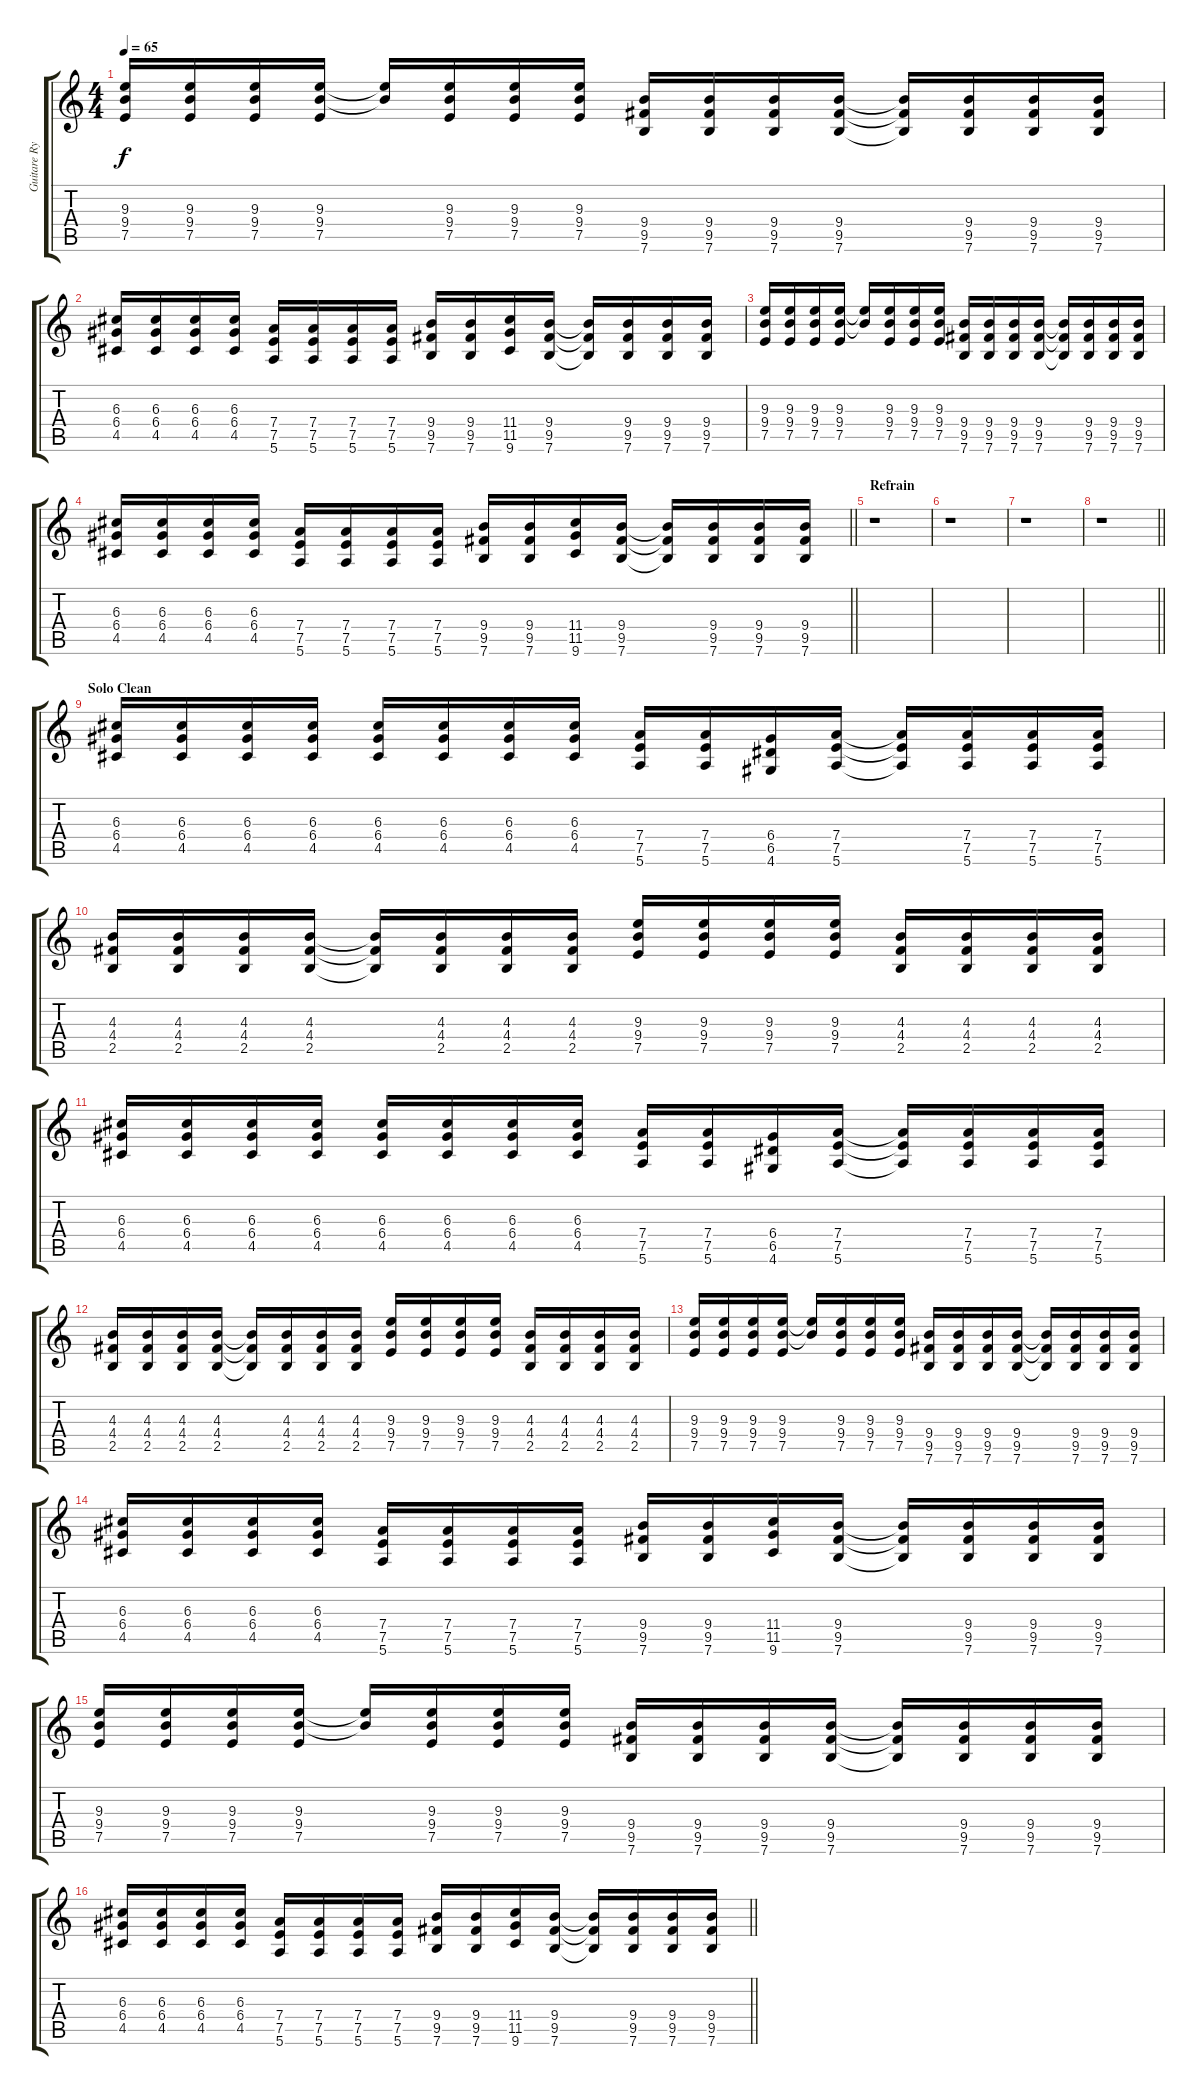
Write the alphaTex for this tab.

\track ("Guitare Rythmique 2" "Guitare Ry") {instrument distortionguitar}
\staff {score tabs}
\tuning (E4 B3 G3 D3 A2 E2) {hide}
\ts (4 4)
\tempo 65
\clef g2
\ks c
(9.3 9.4 7.5).16{dy f} (9.3 9.4 7.5).16 (9.3 9.4 7.5).16 (9.3 9.4 7.5).16 (9.3{t} 9.4{t}).16 (9.3 9.4 7.5).16 (9.3 9.4 7.5).16 (9.3 9.4 7.5).16 (9.4 9.5 7.6).16 (9.4 9.5 7.6).16 (9.4 9.5 7.6).16 (9.4 9.5 7.6).16 (9.4{t} 9.5{t} 7.6{t}).16 (9.4 9.5 7.6).16 (9.4 9.5 7.6).16 (9.4 9.5 7.6).16 |
(6.3 6.4 4.5).16 (6.3 6.4 4.5).16 (6.3 6.4 4.5).16 (6.3 6.4 4.5).16 (7.4 7.5 5.6).16 (7.4 7.5 5.6).16 (7.4 7.5 5.6).16 (7.4 7.5 5.6).16 (9.4 9.5 7.6).16 (9.4 9.5 7.6).16 (11.4 11.5 9.6).16 (9.4 9.5 7.6).16 (9.4{t} 9.5{t} 7.6{t}).16 (9.4 9.5 7.6).16 (9.4 9.5 7.6).16 (9.4 9.5 7.6).16 |
(9.3 9.4 7.5).16 (9.3 9.4 7.5).16 (9.3 9.4 7.5).16 (9.3 9.4 7.5).16 (9.3{t} 9.4{t}).16 (9.3 9.4 7.5).16 (9.3 9.4 7.5).16 (9.3 9.4 7.5).16 (9.4 9.5 7.6).16 (9.4 9.5 7.6).16 (9.4 9.5 7.6).16 (9.4 9.5 7.6).16 (9.4{t} 9.5{t} 7.6{t}).16 (9.4 9.5 7.6).16 (9.4 9.5 7.6).16 (9.4 9.5 7.6).16 |
\barLineRight lightlight
(6.3 6.4 4.5).16 (6.3 6.4 4.5).16 (6.3 6.4 4.5).16 (6.3 6.4 4.5).16 (7.4 7.5 5.6).16 (7.4 7.5 5.6).16 (7.4 7.5 5.6).16 (7.4 7.5 5.6).16 (9.4 9.5 7.6).16 (9.4 9.5 7.6).16 (11.4 11.5 9.6).16 (9.4 9.5 7.6).16 (9.4{t} 9.5{t} 7.6{t}).16 (9.4 9.5 7.6).16 (9.4 9.5 7.6).16 (9.4 9.5 7.6).16 |
\section ("" "Refrain")
r.1 |
r.1 |
r.1 |
\barLineRight lightlight
r.1 |
\section ("" "Solo Clean")
(6.3 6.4 4.5).16{volume 6} (6.3 6.4 4.5).16 (6.3 6.4 4.5).16 (6.3 6.4 4.5).16 (6.3 6.4 4.5).16 (6.3 6.4 4.5).16 (6.3 6.4 4.5).16 (6.3 6.4 4.5).16 (7.4 7.5 5.6).16 (7.4 7.5 5.6).16 (6.4 6.5 4.6).16 (7.4 7.5 5.6).16 (7.4{t} 7.5{t} 5.6{t}).16 (7.4 7.5 5.6).16 (7.4 7.5 5.6).16 (7.4 7.5 5.6).16 |
(4.3 4.4 2.5).16 (4.3 4.4 2.5).16 (4.3 4.4 2.5).16 (4.3 4.4 2.5).16 (4.3{t} 4.4{t} 2.5{t}).16 (4.3 4.4 2.5).16 (4.3 4.4 2.5).16 (4.3 4.4 2.5).16 (9.3 9.4 7.5).16 (9.3 9.4 7.5).16 (9.3 9.4 7.5).16 (9.3 9.4 7.5).16 (4.3 4.4 2.5).16 (4.3 4.4 2.5).16 (4.3 4.4 2.5).16 (4.3 4.4 2.5).16 |
(6.3 6.4 4.5).16 (6.3 6.4 4.5).16 (6.3 6.4 4.5).16 (6.3 6.4 4.5).16 (6.3 6.4 4.5).16 (6.3 6.4 4.5).16 (6.3 6.4 4.5).16 (6.3 6.4 4.5).16 (7.4 7.5 5.6).16 (7.4 7.5 5.6).16 (6.4 6.5 4.6).16 (7.4 7.5 5.6).16 (7.4{t} 7.5{t} 5.6{t}).16 (7.4 7.5 5.6).16 (7.4 7.5 5.6).16 (7.4 7.5 5.6).16 |
(4.3 4.4 2.5).16 (4.3 4.4 2.5).16 (4.3 4.4 2.5).16 (4.3 4.4 2.5).16 (4.3{t} 4.4{t} 2.5{t}).16 (4.3 4.4 2.5).16 (4.3 4.4 2.5).16 (4.3 4.4 2.5).16 (9.3 9.4 7.5).16 (9.3 9.4 7.5).16 (9.3 9.4 7.5).16 (9.3 9.4 7.5).16 (4.3 4.4 2.5).16 (4.3 4.4 2.5).16 (4.3 4.4 2.5).16 (4.3 4.4 2.5).16 |
(9.3 9.4 7.5).16 (9.3 9.4 7.5).16 (9.3 9.4 7.5).16 (9.3 9.4 7.5).16 (9.3{t} 9.4{t}).16 (9.3 9.4 7.5).16 (9.3 9.4 7.5).16 (9.3 9.4 7.5).16 (9.4 9.5 7.6).16 (9.4 9.5 7.6).16 (9.4 9.5 7.6).16 (9.4 9.5 7.6).16 (9.4{t} 9.5{t} 7.6{t}).16 (9.4 9.5 7.6).16 (9.4 9.5 7.6).16 (9.4 9.5 7.6).16 |
(6.3 6.4 4.5).16 (6.3 6.4 4.5).16 (6.3 6.4 4.5).16 (6.3 6.4 4.5).16 (7.4 7.5 5.6).16 (7.4 7.5 5.6).16 (7.4 7.5 5.6).16 (7.4 7.5 5.6).16 (9.4 9.5 7.6).16 (9.4 9.5 7.6).16 (11.4 11.5 9.6).16 (9.4 9.5 7.6).16 (9.4{t} 9.5{t} 7.6{t}).16 (9.4 9.5 7.6).16 (9.4 9.5 7.6).16 (9.4 9.5 7.6).16 |
(9.3 9.4 7.5).16 (9.3 9.4 7.5).16 (9.3 9.4 7.5).16 (9.3 9.4 7.5).16 (9.3{t} 9.4{t}).16 (9.3 9.4 7.5).16 (9.3 9.4 7.5).16 (9.3 9.4 7.5).16 (9.4 9.5 7.6).16 (9.4 9.5 7.6).16 (9.4 9.5 7.6).16 (9.4 9.5 7.6).16 (9.4{t} 9.5{t} 7.6{t}).16 (9.4 9.5 7.6).16 (9.4 9.5 7.6).16 (9.4 9.5 7.6).16 |
\barLineRight lightlight
(6.3 6.4 4.5).16 (6.3 6.4 4.5).16 (6.3 6.4 4.5).16 (6.3 6.4 4.5).16 (7.4 7.5 5.6).16 (7.4 7.5 5.6).16 (7.4 7.5 5.6).16 (7.4 7.5 5.6).16 (9.4 9.5 7.6).16 (9.4 9.5 7.6).16 (11.4 11.5 9.6).16 (9.4 9.5 7.6).16 (9.4{t} 9.5{t} 7.6{t}).16 (9.4 9.5 7.6).16 (9.4 9.5 7.6).16 (9.4 9.5 7.6).16
